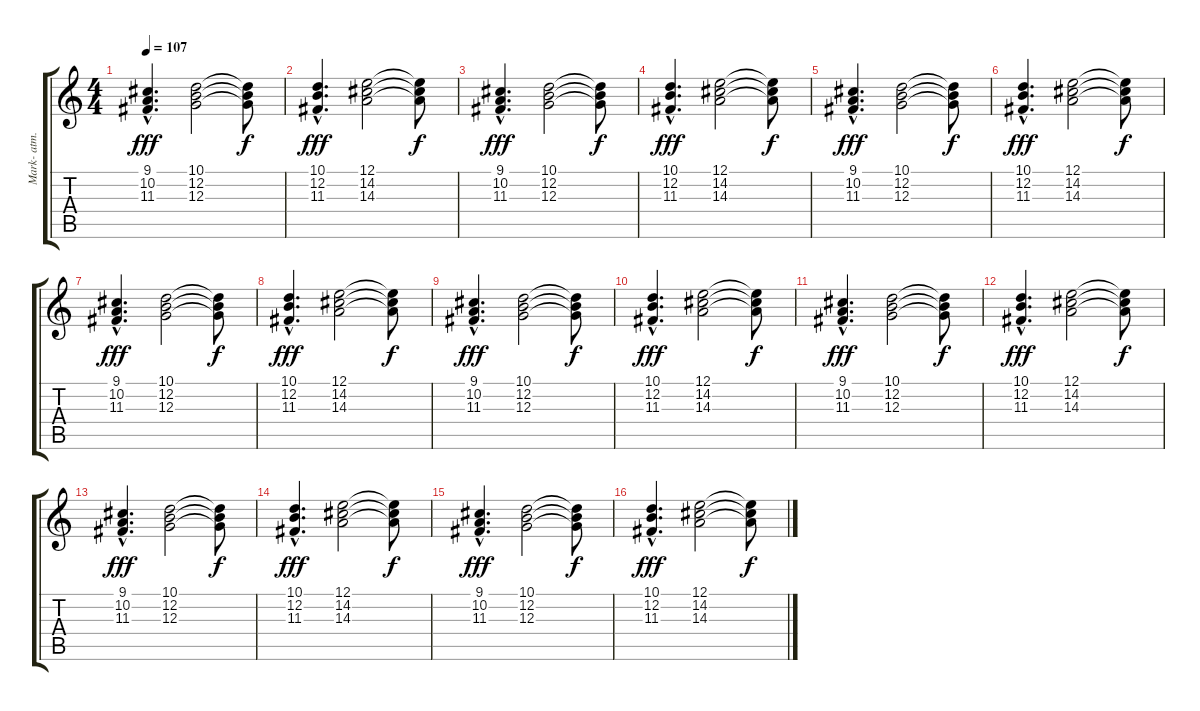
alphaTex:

\track ("Mark- atm.piano" "Mark- atm.") {instrument fx4atmosphere}
\staff {score tabs}
\tuning (E4 B3 G3 D3 A2 E2) {hide}
\ts (4 4)
\tempo 107
\clef g2
\ks c
(9.1{hac} 10.2{hac} 11.3{hac}).4{d dy fff} (10.1 12.2 12.3).2 (10.1{t} 12.2{t} 12.3{t}).8{dy f} |
(10.1{hac} 12.2{hac} 11.3{hac}).4{d dy fff} (12.1 14.2 14.3).2 (12.1{t} 14.2{t} 14.3{t}).8{dy f} |
(9.1{hac} 10.2{hac} 11.3{hac}).4{d dy fff} (10.1 12.2 12.3).2 (10.1{t} 12.2{t} 12.3{t}).8{dy f} |
(10.1{hac} 12.2{hac} 11.3{hac}).4{d dy fff} (12.1 14.2 14.3).2 (12.1{t} 14.2{t} 14.3{t}).8{dy f} |
(9.1{hac} 10.2{hac} 11.3{hac}).4{d dy fff} (10.1 12.2 12.3).2 (10.1{t} 12.2{t} 12.3{t}).8{dy f} |
(10.1{hac} 12.2{hac} 11.3{hac}).4{d dy fff} (12.1 14.2 14.3).2 (12.1{t} 14.2{t} 14.3{t}).8{dy f} |
(9.1{hac} 10.2{hac} 11.3{hac}).4{d dy fff} (10.1 12.2 12.3).2 (10.1{t} 12.2{t} 12.3{t}).8{dy f} |
(10.1{hac} 12.2{hac} 11.3{hac}).4{d dy fff} (12.1 14.2 14.3).2 (12.1{t} 14.2{t} 14.3{t}).8{dy f} |
(9.1{hac} 10.2{hac} 11.3{hac}).4{d dy fff} (10.1 12.2 12.3).2 (10.1{t} 12.2{t} 12.3{t}).8{dy f} |
(10.1{hac} 12.2{hac} 11.3{hac}).4{d dy fff} (12.1 14.2 14.3).2 (12.1{t} 14.2{t} 14.3{t}).8{dy f} |
(9.1{hac} 10.2{hac} 11.3{hac}).4{d dy fff} (10.1 12.2 12.3).2 (10.1{t} 12.2{t} 12.3{t}).8{dy f} |
(10.1{hac} 12.2{hac} 11.3{hac}).4{d dy fff} (12.1 14.2 14.3).2 (12.1{t} 14.2{t} 14.3{t}).8{dy f} |
(9.1{hac} 10.2{hac} 11.3{hac}).4{d dy fff} (10.1 12.2 12.3).2 (10.1{t} 12.2{t} 12.3{t}).8{dy f} |
(10.1{hac} 12.2{hac} 11.3{hac}).4{d dy fff} (12.1 14.2 14.3).2 (12.1{t} 14.2{t} 14.3{t}).8{dy f} |
(9.1{hac} 10.2{hac} 11.3{hac}).4{d dy fff} (10.1 12.2 12.3).2 (10.1{t} 12.2{t} 12.3{t}).8{dy f} |
(10.1{hac} 12.2{hac} 11.3{hac}).4{d dy fff} (12.1 14.2 14.3).2 (12.1{t} 14.2{t} 14.3{t}).8{dy f}
